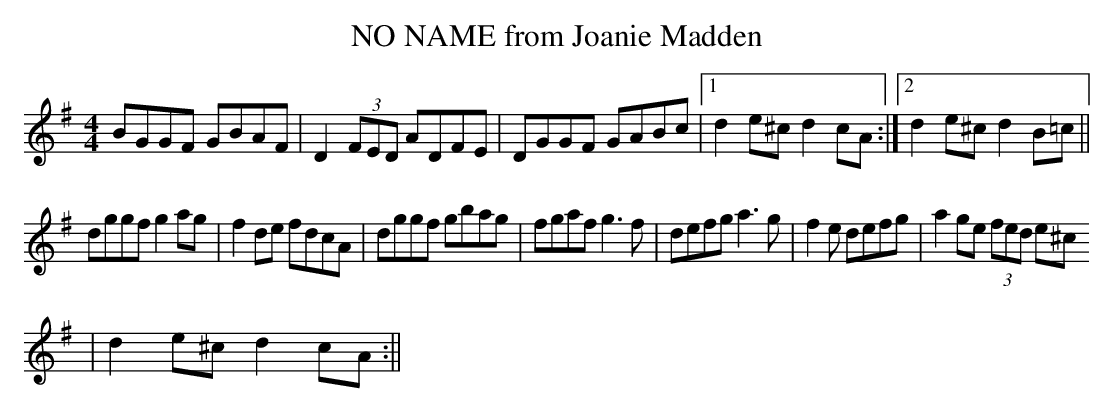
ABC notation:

X:1
T:NO NAME from Joanie Madden
M:4/4
L:1/8
K:G
BGGF GBAF|D2 (3FED ADFE| DGGF GABc|1 d2 e^c d2= cA:|2 d2e^c d2 B=c||
dggf g2 ag|f2de fdcA|dggf gbag|fgaf g3f|defg a3g|f2e defg|a2ge (3fed e^c
|d2 e^c d2= cA:||
